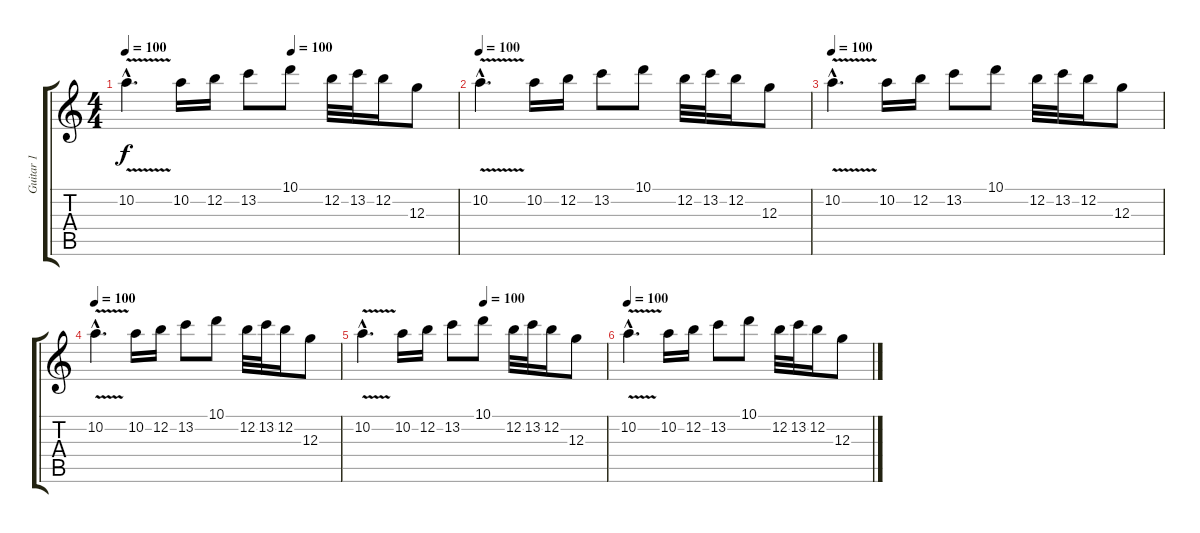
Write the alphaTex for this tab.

\track ("Guitar 1" "Guitar 1") {instrument overdrivenguitar}
\staff {score tabs}
\tuning (E4 B3 G3 D3 A2 E2) {hide}
\ts (4 4)
\tempo 100
\tempo (100 0.5)
\clef g2
\ks c
10.2{v hac}.4{d dy f} 10.2.16 12.2.16 13.2.8 10.1.8 12.2.32 13.2.32 12.2.16 12.3.8 |
\tempo 100
10.2{v hac}.4{d} 10.2.16 12.2.16 13.2.8 10.1.8 12.2.32 13.2.32 12.2.16 12.3.8 |
\tempo 100
10.2{v hac}.4{d} 10.2.16 12.2.16 13.2.8 10.1.8 12.2.32 13.2.32 12.2.16 12.3.8 |
\tempo 100
10.2{v hac}.4{d} 10.2.16 12.2.16 13.2.8 10.1.8 12.2.32 13.2.32 12.2.16 12.3.8 |
\tempo (100 0.5)
10.2{v hac}.4{d} 10.2.16 12.2.16 13.2.8 10.1.8 12.2.32 13.2.32 12.2.16 12.3.8 |
\tempo 100
10.2{v hac}.4{d} 10.2.16 12.2.16 13.2.8 10.1.8 12.2.32 13.2.32 12.2.16 12.3.8
